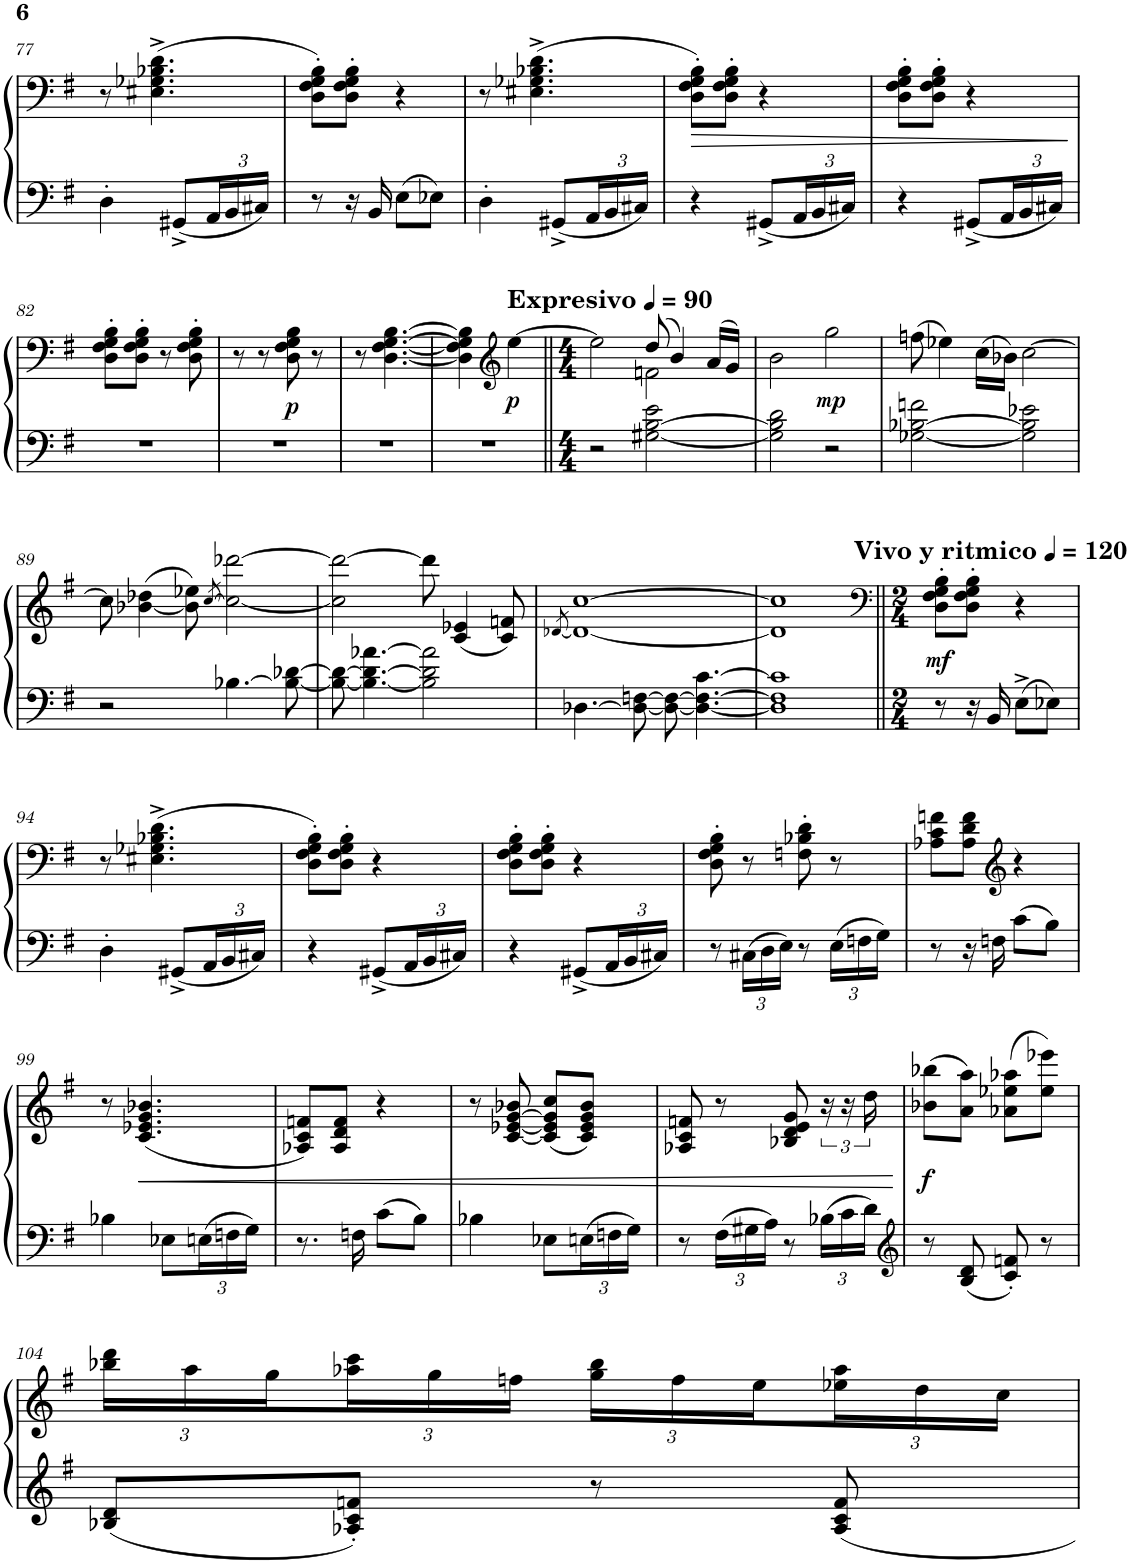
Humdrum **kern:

**kern	**kern	**dynam
*part1	*part1	*part1
*staff2	*staff1	*staff1/2
*I"Piano	*	*
*I'Pno.	*	*
!!LO:PB:g=z
*clefF4	*clefF4	*
*k[f#]	*k[f#]	*
*M2/4	*M2/4	*
=77	=77	=77
4D'\	8r	.
.	(4.E#X\^ 4.G-X\^ 4.B-X\^ 4.d\^	.
8GG#X^/L	.	.
*Xbrackettup	*	*
24AA/L	.	.
24BB/	.	.
24C#X/JJ	.	.
=78	=78	=78
8r	8D\' 8F#\' 8G\' 8B\'L)	.
16r	8D\' 8F#\' 8G\' 8B\'J	.
16BB/	.	.
8E\L	4r	.
8E-X\J	.	.
=79	=79	=79
4D'\	8r	.
.	(4.E#X\^ 4.G-X\^ 4.B-X\^ 4.d\^	.
8GG#X^/L	.	.
24AA/L	.	.
24BB/	.	.
24C#X/JJ	.	.
=80	=80	=80
!	!	!LO:HP:b
4r	8D\' 8F#\' 8G\' 8B\'L)	>
.	8D\' 8F#\' 8G\' 8B\'J	.
8GG#X^/L	4r	.
24AA/L	.	.
24BB/	.	.
24C#X/JJ	.	.
=81	=81	=81
4r	8D\' 8F#\' 8G\' 8B\'L	.
.	8D\' 8F#\' 8G\' 8B\'J	.
8GG#X^/L	4r	.
24AA/L	.	.
24BB/	.	.
24C#X/JJ	.	.
!!LO:LB:g=z
=82	=82	=82
2r	8D\' 8F#\' 8G\' 8B\'L	.
.	8D\' 8F#\' 8G\' 8B\'J	.
.	8r	.
.	8D\' 8F#\' 8G\' 8B\'	.
=83	=83	=83
2r	8r	.
.	8r	.
!	!	!LO:DY:b
.	8D\ 8F#\ 8G\ 8B\	p
.	8r	.
=84	=84	=84
2r	8r	.
.	[4.D\ [4.F#\ [4.G\ [4.B\	.
=85	=85	=85
2r	4D\] 4F#\] 4G\] 4B\]	.
*	*clefG2	*
*	*MM90	*
!	!LO:TX:a:B:t=Expresivo	!
!	!	!LO:DY:b
.	[4ee\	p
=86||	=86||	=86||
*M4/4	*M4/4	*
*	*^	*
2r	2ee\]	2ryy	.
[2G#X\ [2B\ 2e\	(8dd/	2fn\	.
.	4b/)	.	.
.	(16a/LL	.	.
.	16g/JJ)	.	.
*	*v	*v	*
=87	=87	=87
2G#\] 2B\] 2d\	2b\	.
!	!	!LO:DY:b
2r	2gg\	mp
=88	=88	=88
[2G-X\ [2B-X\ 2fn\	(8ffn\	.
.	4ee-X\)	.
.	(16cc\LL	.
.	16b-X\JJ)	.
2G-\] 2B-\] 2e-X\	[2cc\	.
!!LO:LB:g=z
=89	=89	=89
2r	8cc\]	.
.	([4b-X\ 4dd-X\	.
.	8b-\] 8ee-X\)	.
.	[8qcc/	.
[4.B-X\	2cc\_ [2ddd-X\	.
8B-\_ [8d-X\	.	.
=90	=90	=90
8B-\_ 8d-\_	2cc\] 2ddd-\_	.
4.B-\_ 4.d-\_ [4.a-X\	.	.
2B-\] 2d-\] 2a-\]	8ddd-\]	.
.	(4c/ 4e-X/	.
.	8c/ 8fn/)	.
=91	=91	=91
.	[8qd-X/	.
[4.D-X\	1d-_ [1cc	.
8D-\_ [8Fn\	.	.
8D-\_ 8F\_	.	.
4.D-\_ 4.F\_ [4.c\	.	.
=92	=92	=92
1D-] 1F] 1c]	1d-] 1cc]	.
=93||	=93||	=93||
*	*clefF4	*
*M2/4	*M2/4	*
*	*MM120	*
!	!LO:TX:a:B:t=Vivo y ritmico	!
!	!	!LO:DY:b
8r	8D\' 8F#\' 8G\' 8B\'L	mf
16r	8D\' 8F#\' 8G\' 8B\'J	.
16BB/	.	.
8E^\L	4r	.
8E-X\J	.	.
!!LO:LB:g=z
=94	=94	=94
4D'\	8r	.
.	(4.E#X\^ 4.G-X\^ 4.B-X\^ 4.d\^	.
8GG#X^/L	.	.
24AA/L	.	.
24BB/	.	.
24C#X/JJ	.	.
=95	=95	=95
4r	8D\' 8F#\' 8G\' 8B\'L)	.
.	8D\' 8F#\' 8G\' 8B\'J	.
8GG#X^/L	4r	.
24AA/L	.	.
24BB/	.	.
24C#X/JJ	.	.
=96	=96	=96
4r	8D\' 8F#\' 8G\' 8B\'L	.
.	8D\' 8F#\' 8G\' 8B\'J	.
8GG#X^/L	4r	.
24AA/L	.	.
24BB/	.	.
24C#X/JJ	.	.
=97	=97	=97
8r	8D\' 8F#\' 8G\' 8B\'	.
24C#X\LL	8r	.
24D\	.	.
24E\JJ	.	.
8r	8Fn\' 8B-X\' 8d\'	.
24E\LL	8r	.
24Fn\	.	.
24G\JJ	.	.
=98	=98	=98
8r	8A-X\ 8c\ 8fn\L	.
16r	8A-\ 8d\ 8f\J	.
16Fn\	.	.
*	*clefG2	*
8c\L	4r	.
8B\J	.	.
!!LO:LB:g=z
=99	=99	=99
4B-X\	8r	.
.	(4.c/ 4.e-X/ 4.g/ 4.b-X/	.
8E-X\L	.	.
24En\L	.	.
24Fn\	.	.
24G\JJ	.	.
=100	=100	=100
8.r	8A-X/ 8c/ 8fn/L)	.
.	8A-/ 8d/ 8f/J	.
16Fn\	.	.
8c\L	4r	.
8B\J	.	.
=101	=101	=101
4B-X\	8r	.
.	[8c/ [8e-X/ [8g/ 8b-X/	.
8E-X\L	(8c/] 8e-/] 8g/] 8cc/L	.
24En\L	8c/ 8e-/ 8g/ 8b-/J)	.
24Fn\	.	.
24G\JJ	.	.
=102	=102	=102
8r	8A-X/ 8c/ 8fn/	.
24F#\LL	8r	.
24G#X\	.	.
24A\JJ	.	.
8r	8B-X/ 8d/ 8e/ 8g/	.
24B-X\LL	24r	.
24c\	24r	.
24d\JJ	24dd\	.
.	.	]
=103	=103	=103
*clefG2	*	*
!	!	!LO:DY:b
8r	(8b-X\ 8bb-X\L	f
8B/ 8d/	8a\ 8aa\J)	.
8c/' 8fn/'	(8a-X\ 8ee-X\ 8aa-X\L	.
8r	8ee-\ 8eee-X\J)	.
!!LO:LB:g=z
=104	=104	=104
*	*Xbrackettup	*
8B-X/ 8d/L	24bb-X\ 24ddd\LL	.
.	24aa\	.
.	24gg\	.
8A-X/' 8c/' 8fn/'J	24aa-X\ 24ccc\	.
.	24gg\	.
.	24ffn\JJ	.
8r	24gg\ 24bb-\LL	.
.	24ff\	.
.	24ee\	.
8A-/ 8c/ 8f/	24ee-X\ 24aa-\	.
.	24dd\	.
.	24cc\JJ	.
=	=	=
*-	*-	*-
